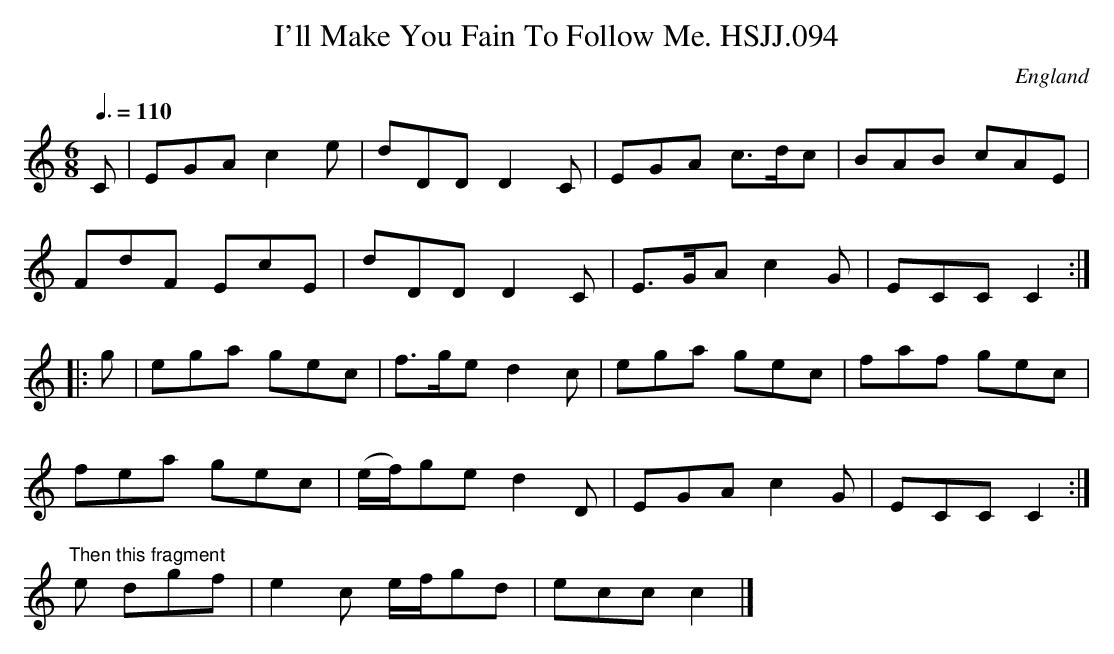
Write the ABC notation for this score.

X:1
T:I'll Make You Fain To Follow Me. HSJJ.094
M:6/8
L:1/8
Q:3/8=110
O:England
K:C
C|EGA c2e|dDD D2C|EGA c>dc|BAB cAE|
FdF EcE|dDD D2C|E>GAc2G|ECCC2:|
|:g|ega gec|f>ged2c|ega gec|faf gec|
fea gec|(e/f/)ged2D|EGAc2G|ECCC2:|
"^Then this fragment"e dgf|e2c e/f/gd|eccc2|]
